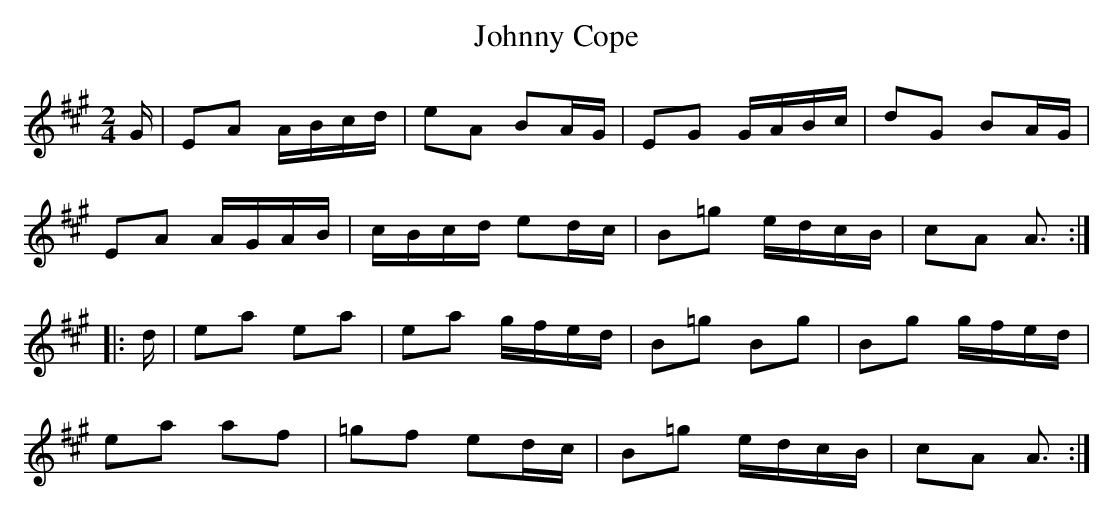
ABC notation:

X:1
T: Johnny Cope
M:2/4
L:1/16
K:A
   G | E2A2 ABcd | e2A2  B2AG | E2G2  GABc | d2G2 B2AG |
       E2A2 AGAB | cBcd  e2dc | B2=g2 edcB | c2A2 A3  :|
|: d | e2a2 e2a2 | e2a2  gfed | B2=g2 B2g2 | B2g2 gfed |
       e2a2 a2f2 | =g2f2 e2dc | B2=g2 edcB | c2A2 A3  :|
